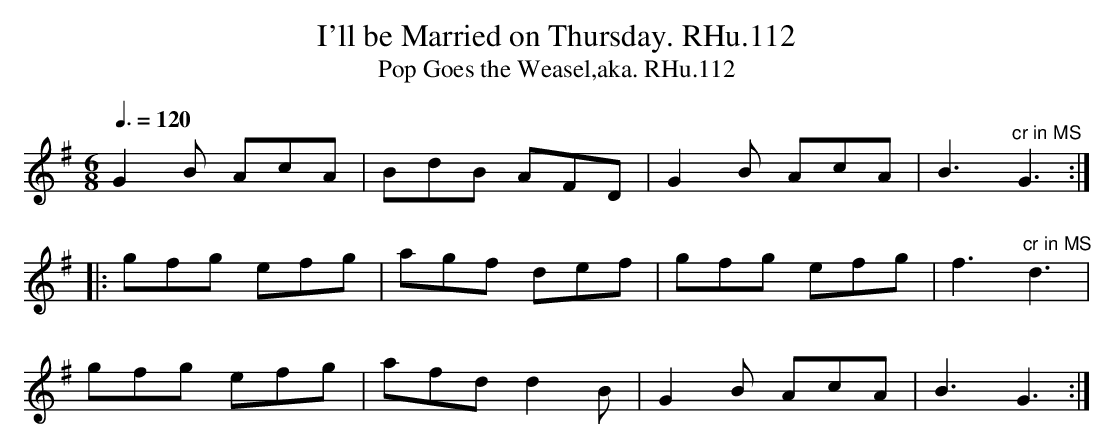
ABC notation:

X:1
T:I'll be Married on Thursday. RHu.112
T:Pop Goes the Weasel,aka. RHu.112
M:6/8
L:1/8
Q:3/8=120
K:G major
G2B AcA|BdB AFD|G2B AcA|B3"cr in MS"G3::!
gfg efg|agf def|gfg efg|f3"cr in MS"d3|!
gfg efg|afd d2B|G2B AcA|B3G3:|
